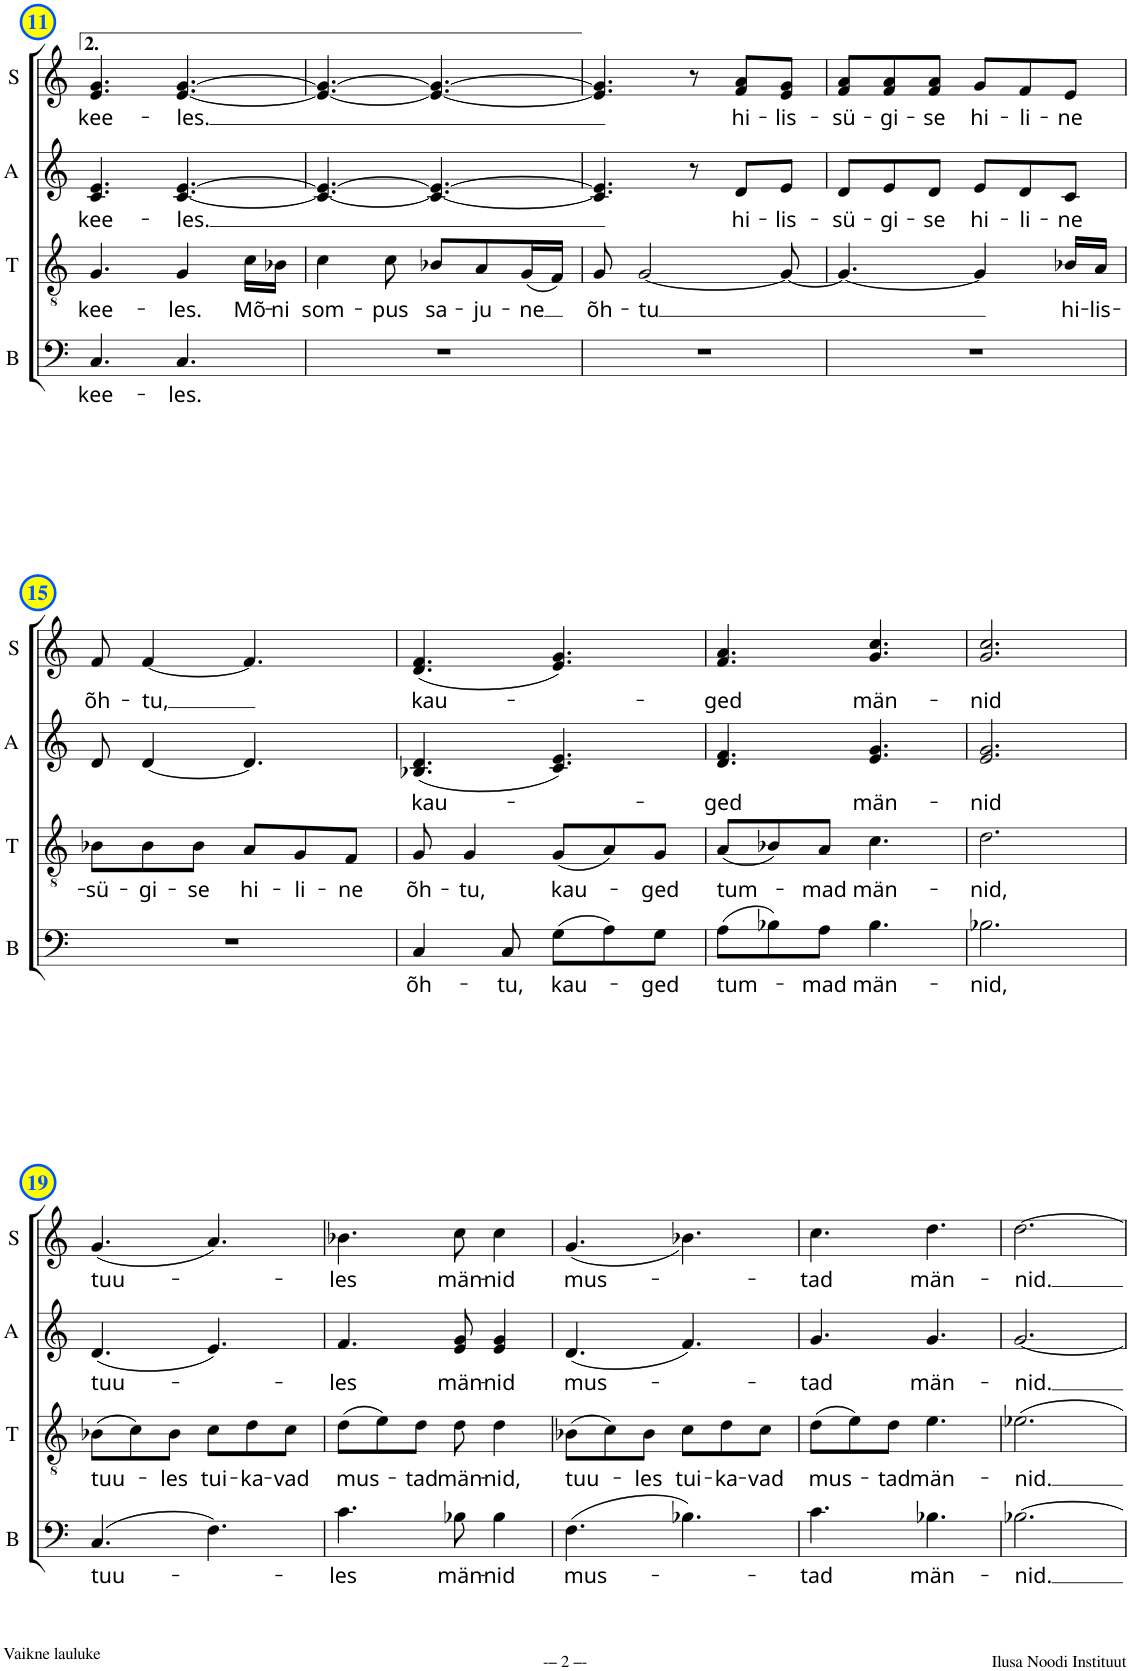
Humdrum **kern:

**kern	**text	**kern	**text	**kern	**text	**kern	**text
*part4	*part4	*part3	*part3	*part2	*part2	*part1	*part1
*staff4	*staff4	*staff3	*staff3	*staff2	*staff2	*staff1	*staff1
*I"B	*	*I"T	*	*I"A	*	*I"S	*
*I'B	*	*I'T	*	*I'A	*	*I'S	*
!!LO:PB:g=z
*clefF4	*	*clefGv2	*	*clefG2	*	*clefG2	*
*	*	*	*	*Trd1c2	*	*	*
*k[]	*	*k[]	*	*k[]	*	*k[]	*
*M6/8	*	*M6/8	*	*M6/8	*	*M6/8	*
=11	=11	=11	=11	=11	=11	=11	=11
!	!LO:LY:b	!	!LO:LY:b	!	!LO:LY:b	!	!LO:LY:b
4.C/	kee-	4.G/	kee-	4.c/ 4.e/	kee-	4.e/ 4.g/	kee-
!	!LO:LY:b	!	!LO:LY:b	!	!LO:LY:b	!	!LO:LY:b
4.C/	-les.	4G/	-les.	[4.c/ [4.e/	-les.	[4.e/ [4.g/	-les.
!	!	!	!LO:LY:b	!	!	!	!
.	.	16c\LL	Mõ-	.	.	.	.
!	!	!	!LO:LY:b	!	!	!	!
.	.	16B-X\JJ	-ni	.	.	.	.
=12	=12	=12	=12	=12	=12	=12	=12
!	!	!	!LO:LY:b	!	!	!	!
2.r	.	4c\	som-	4.c/_ 4.e/_	.	4.e/_ 4.g/_	.
!	!	!	!LO:LY:b	!	!	!	!
.	.	8c\	-pus	.	.	.	.
!	!	!	!LO:LY:b	!	!	!	!
.	.	8B-X/L	sa-	4.c/_ 4.e/_	.	4.e/_ 4.g/_	.
!	!	!	!LO:LY:b	!	!	!	!
.	.	8A/	-ju-	.	.	.	.
!	!	!	!LO:LY:b	!	!	!	!
.	.	(16G/L	-ne	.	.	.	.
.	.	16F/JJ)	.	.	.	.	.
=13	=13	=13	=13	=13	=13	=13	=13
!	!	!	!LO:LY:b	!	!	!	!
2.r	.	8G/	õh-	4.c/] 4.e/]	.	4.e/] 4.g/]	.
!	!	!	!LO:LY:b	!	!	!	!
.	.	[2G/	-tu	.	.	.	.
.	.	.	.	8r	.	8r	.
!	!	!	!	!	!LO:LY:b	!	!LO:LY:b
.	.	.	.	8d/L	hi-	8f/ 8a/L	hi-
!	!	!	!	!	!LO:LY:b	!	!LO:LY:b
.	.	8G/_	.	8e/J	-lis-	8e/ 8g/J	-lis-
=14	=14	=14	=14	=14	=14	=14	=14
!	!	!	!	!	!LO:LY:b	!	!LO:LY:b
2.r	.	4.G/_	.	8d/L	-sü-	8f/ 8a/L	-sü-
!	!	!	!	!	!LO:LY:b	!	!LO:LY:b
.	.	.	.	8e/	-gi-	8f/ 8a/	-gi-
!	!	!	!	!	!LO:LY:b	!	!LO:LY:b
.	.	.	.	8d/J	-se	8f/ 8a/J	-se
!	!	!	!	!	!LO:LY:b	!	!LO:LY:b
.	.	4G/]	.	8e/L	hi-	8g/L	hi-
!	!	!	!	!	!LO:LY:b	!	!LO:LY:b
.	.	.	.	8d/	-li-	8f/	-li-
!	!	!	!LO:LY:b	!	!LO:LY:b	!	!LO:LY:b
.	.	16B-X/LL	hi-	8c/J	-ne	8e/J	-ne
!	!	!	!LO:LY:b	!	!	!	!
.	.	16A/JJ	-lis-	.	.	.	.
!!LO:LB:g=z
=15	=15	=15	=15	=15	=15	=15	=15
!	!	!	!LO:LY:b	!	!	!	!LO:LY:b
2.r	.	8B-X\L	-sü-	8d/	.	8f/	õh-
!	!	!	!LO:LY:b	!	!	!	!LO:LY:b
.	.	8B-\	-gi-	[4d/	.	[4f/	-tu,
!	!	!	!LO:LY:b	!	!	!	!
.	.	8B-\J	-se	.	.	.	.
!	!	!	!LO:LY:b	!	!	!	!
.	.	8A/L	hi-	4.d/]	.	4.f/]	.
!	!	!	!LO:LY:b	!	!	!	!
.	.	8G/	-li-	.	.	.	.
!	!	!	!LO:LY:b	!	!	!	!
.	.	8F/J	-ne	.	.	.	.
=16	=16	=16	=16	=16	=16	=16	=16
!	!LO:LY:b	!	!LO:LY:b	!	!LO:LY:b	!	!LO:LY:b
4C/	õh-	8G/	õh-	(4.B-X/ 4.d/	kau-	(4.d/ 4.f/	kau-
!	!	!	!LO:LY:b	!	!	!	!
.	.	4G/	-tu,	.	.	.	.
!	!LO:LY:b	!	!	!	!	!	!
8C/	-tu,	.	.	.	.	.	.
!	!LO:LY:b	!	!LO:LY:b	!	!	!	!
(8G\L	kau-	(8G/L	kau-	4.c/ 4.e/)	.	4.e/ 4.g/)	.
8A\)	.	8A/)	.	.	.	.	.
!	!LO:LY:b	!	!LO:LY:b	!	!	!	!
8G\J	-ged	8G/J	-ged	.	.	.	.
=17	=17	=17	=17	=17	=17	=17	=17
!	!LO:LY:b	!	!LO:LY:b	!	!LO:LY:b	!	!LO:LY:b
(8A\L	tum-	(8A/L	tum-	4.d/ 4.f/	-ged	4.f/ 4.a/	-ged
8B-X\)	.	8B-X/)	.	.	.	.	.
!	!LO:LY:b	!	!LO:LY:b	!	!	!	!
8A\J	-mad	8A/J	-mad	.	.	.	.
!	!LO:LY:b	!	!LO:LY:b	!	!LO:LY:b	!	!LO:LY:b
4.B-\	män-	4.c\	män-	4.e/ 4.g/	män-	4.g/ 4.cc/	män-
=18	=18	=18	=18	=18	=18	=18	=18
!	!LO:LY:b	!	!LO:LY:b	!	!LO:LY:b	!	!LO:LY:b
2.B-X\	-nid,	2.d\	-nid,	2.e/ 2.g/	-nid	2.g/ 2.cc/	-nid
!!LO:LB:g=z
=19	=19	=19	=19	=19	=19	=19	=19
!	!LO:LY:b	!	!LO:LY:b	!	!LO:LY:b	!	!LO:LY:b
(4.C/	tuu-	(8B-X\L	tuu-	(4.d/	tuu-	(4.g/	tuu-
.	.	8c\)	.	.	.	.	.
!	!	!	!LO:LY:b	!	!	!	!
.	.	8B-\J	-les	.	.	.	.
!	!	!	!LO:LY:b	!	!	!	!
4.F\)	.	8c\L	tui-	4.e/)	.	4.a/)	.
!	!	!	!LO:LY:b	!	!	!	!
.	.	8d\	-ka-	.	.	.	.
!	!	!	!LO:LY:b	!	!	!	!
.	.	8c\J	-vad	.	.	.	.
=20	=20	=20	=20	=20	=20	=20	=20
!	!LO:LY:b	!	!LO:LY:b	!	!LO:LY:b	!	!LO:LY:b
4.c\	-les	(8d\L	mus-	4.f/	-les	4.b-X\	-les
.	.	8e\)	.	.	.	.	.
!	!	!	!LO:LY:b	!	!	!	!
.	.	8d\J	-tad	.	.	.	.
!	!LO:LY:b	!	!LO:LY:b	!	!LO:LY:b	!	!LO:LY:b
8B-X\	män-	8d\	män-	8e/ 8g/	män-	8cc\	män-
!	!LO:LY:b	!	!LO:LY:b	!	!LO:LY:b	!	!LO:LY:b
4B-\	-nid	4d\	-nid,	4e/ 4g/	-nid	4cc\	-nid
=21	=21	=21	=21	=21	=21	=21	=21
!	!LO:LY:b	!	!LO:LY:b	!	!LO:LY:b	!	!LO:LY:b
(4.F\	mus-	(8B-X\L	tuu-	(4.d/	mus-	(<4.g/	mus-
.	.	8c\)	.	.	.	.	.
!	!	!	!LO:LY:b	!	!	!	!
.	.	8B-\J	-les	.	.	.	.
!	!	!	!LO:LY:b	!	!	!	!
4.B-X\)	.	8c\L	tui-	4.f/)	.	4.b-X\)	.
!	!	!	!LO:LY:b	!	!	!	!
.	.	8d\	-ka-	.	.	.	.
!	!	!	!LO:LY:b	!	!	!	!
.	.	8c\J	-vad	.	.	.	.
=22	=22	=22	=22	=22	=22	=22	=22
!	!LO:LY:b	!	!LO:LY:b	!	!LO:LY:b	!	!LO:LY:b
4.c\	-tad	(8d\L	mus-	4.g/	-tad	4.cc\	-tad
.	.	8e\)	.	.	.	.	.
!	!	!	!LO:LY:b	!	!	!	!
.	.	8d\J	-tad	.	.	.	.
!	!LO:LY:b	!	!LO:LY:b	!	!LO:LY:b	!	!LO:LY:b
4.B-X\	män-	4.e\	män-	4.g/	män-	4.dd\	män-
=23	=23	=23	=23	=23	=23	=23	=23
!	!LO:LY:b	!	!LO:LY:b	!	!LO:LY:b	!	!LO:LY:b
[2.B-X\	-nid.	2.e-X\	-nid.	[2.g/	-nid.	[2.dd\	-nid.
=	=	=	=	=	=	=	=
*-	*-	*-	*-	*-	*-	*-	*-
